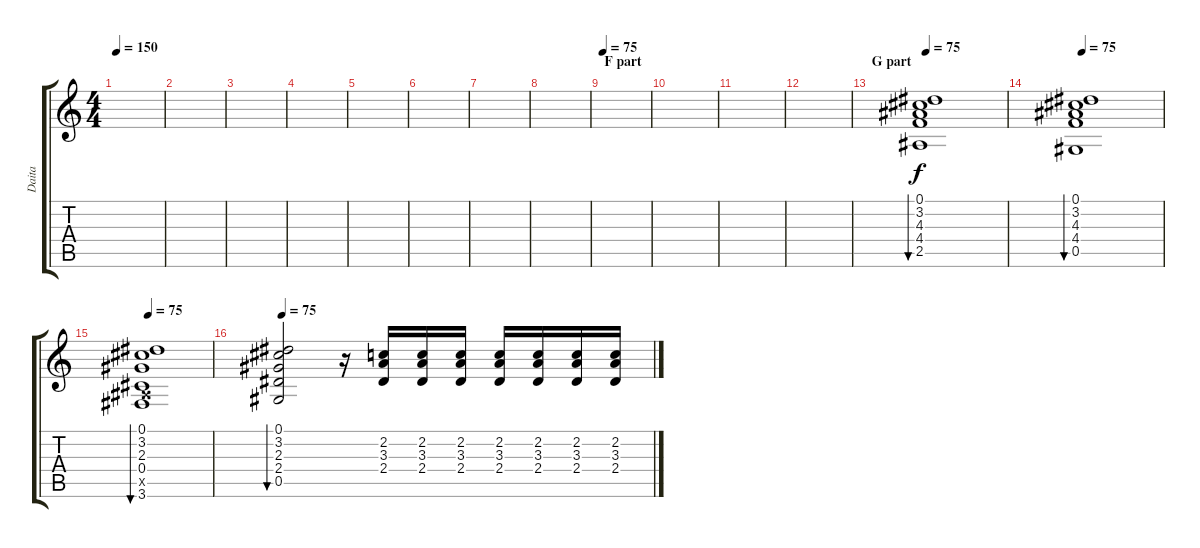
\track ("Daita" "Daita") {instrument distortionguitar}
\staff {score tabs}
\tuning (Eb4 Bb3 Gb3 Db3 Ab2 Eb2) {hide}
\ts (4 4)
\tempo 150
\clef g2
\ks c
|
|
|
|
|
|
|
|
\section ("" "F part")
\tempo 75
|
|
|
|
\section ("" "G part")
\tempo 75
(0.1 3.2 4.3 4.4 2.5).1{bu 60 instrument electricguitarclean} |
\tempo 75
(0.1 3.2 4.3 4.4 0.5).1{bu 60 instrument electricguitarclean} |
\tempo 75
(0.1 3.2 2.3 0.4 2.5{x} 3.6).1{bu 60 instrument electricguitarclean} |
\tempo 75
(0.1 3.2 2.3 2.4 0.5).2{bu 60 instrument electricguitarclean} r.16 (2.2 3.3 2.4).16 (2.2 3.3 2.4).16 (2.2 3.3 2.4).16 (2.2 3.3 2.4).16 (2.2 3.3 2.4).16 (2.2 3.3 2.4).16 (2.2 3.3 2.4).16
